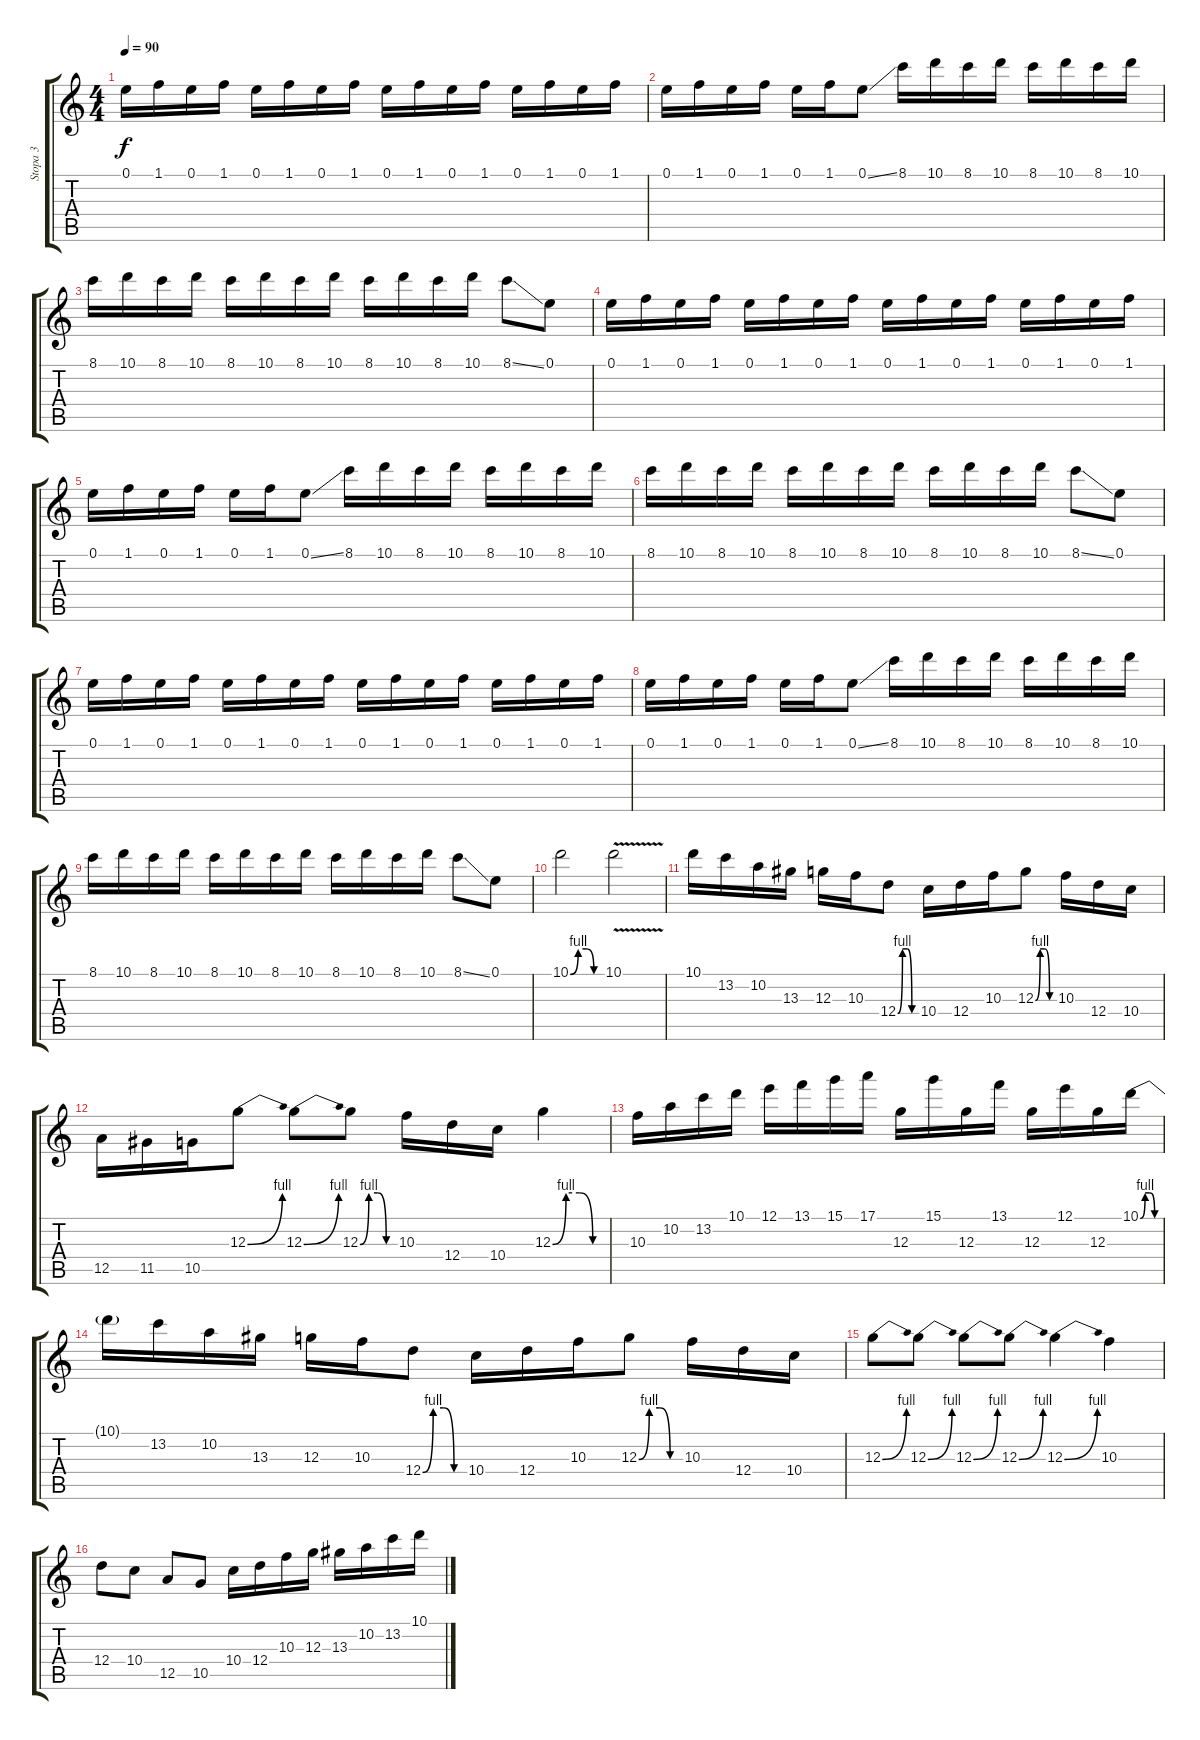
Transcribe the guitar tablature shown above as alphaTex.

\track ("Stopa 3" "Stopa 3") {instrument distortionguitar}
\staff {score tabs}
\tuning (E4 B3 G3 D3 A2 D2) {hide}
\ts (4 4)
\tempo 90
\clef g2
\ks c
0.1.16{dy f} 1.1.16 0.1.16 1.1.16 0.1.16 1.1.16 0.1.16 1.1.16 0.1.16 1.1.16 0.1.16 1.1.16 0.1.16 1.1.16 0.1.16 1.1.16 |
0.1.16 1.1.16 0.1.16 1.1.16 0.1.16 1.1.16 0.1{ss}.8 8.1.16 10.1.16 8.1.16 10.1.16 8.1.16 10.1.16 8.1.16 10.1.16 |
8.1.16 10.1.16 8.1.16 10.1.16 8.1.16 10.1.16 8.1.16 10.1.16 8.1.16 10.1.16 8.1.16 10.1.16 8.1{ss}.8 0.1.8 |
0.1.16 1.1.16 0.1.16 1.1.16 0.1.16 1.1.16 0.1.16 1.1.16 0.1.16 1.1.16 0.1.16 1.1.16 0.1.16 1.1.16 0.1.16 1.1.16 |
0.1.16 1.1.16 0.1.16 1.1.16 0.1.16 1.1.16 0.1{ss}.8 8.1.16 10.1.16 8.1.16 10.1.16 8.1.16 10.1.16 8.1.16 10.1.16 |
8.1.16 10.1.16 8.1.16 10.1.16 8.1.16 10.1.16 8.1.16 10.1.16 8.1.16 10.1.16 8.1.16 10.1.16 8.1{ss}.8 0.1.8 |
0.1.16 1.1.16 0.1.16 1.1.16 0.1.16 1.1.16 0.1.16 1.1.16 0.1.16 1.1.16 0.1.16 1.1.16 0.1.16 1.1.16 0.1.16 1.1.16 |
0.1.16 1.1.16 0.1.16 1.1.16 0.1.16 1.1.16 0.1{ss}.8 8.1.16 10.1.16 8.1.16 10.1.16 8.1.16 10.1.16 8.1.16 10.1.16 |
8.1.16 10.1.16 8.1.16 10.1.16 8.1.16 10.1.16 8.1.16 10.1.16 8.1.16 10.1.16 8.1.16 10.1.16 8.1{ss}.8 0.1.8 |
10.1{be (custom 0 0 15 4 30 4 45 0 60 0)}.2{volume 16} 10.1{v}.2 |
10.1.16 13.2.16 10.2.16 13.3.16 12.3.16 10.3.16 12.4{be (custom 0 0 15 4 30 4 45 0 60 0)}.8 10.4.16 12.4.16 10.3.16 12.3{be (custom 0 0 15 4 30 4 45 0 60 0)}.8 10.3.16 12.4.16 10.4.16 |
12.5.16 11.5.16 10.5.16 12.3{be (bend 0 0 60 4)}.8 12.3{be (bend 0 0 60 4)}.8 12.3{be (custom 0 0 15 4 30 4 45 0 60 0)}.8 10.3.16 12.4.16 10.4.16 12.3{be (custom 0 0 15 4 30 4 45 0 60 0)}.4 |
10.3.16 10.2.16 13.2.16 10.1.16 12.1.16 13.1.16 15.1.16 17.1.16 12.3.16 15.1.16 12.3.16 13.1.16 12.3.16 12.1.16 12.3.16 10.1{be (custom 0 0 15 4 30 4 45 0 60 0)}.16 |
10.1{t}.16 13.2.16 10.2.16 13.3.16 12.3.16 10.3.16 12.4{be (custom 0 0 15 4 30 4 45 0 60 0)}.8 10.4.16 12.4.16 10.3.16 12.3{be (custom 0 0 15 4 30 4 45 0 60 0)}.8 10.3.16 12.4.16 10.4.16 |
12.3{be (bend 0 0 60 4)}.8 12.3{be (bend 0 0 60 4)}.8 12.3{be (bend 0 0 60 4)}.8 12.3{be (bend 0 0 60 4)}.8 12.3{be (bend 0 0 60 4)}.4 10.3.4 |
12.4.8 10.4.8 12.5.8 10.5.8 10.4.16 12.4.16 10.3.16 12.3.16 13.3.16 10.2.16 13.2.16 10.1.16
